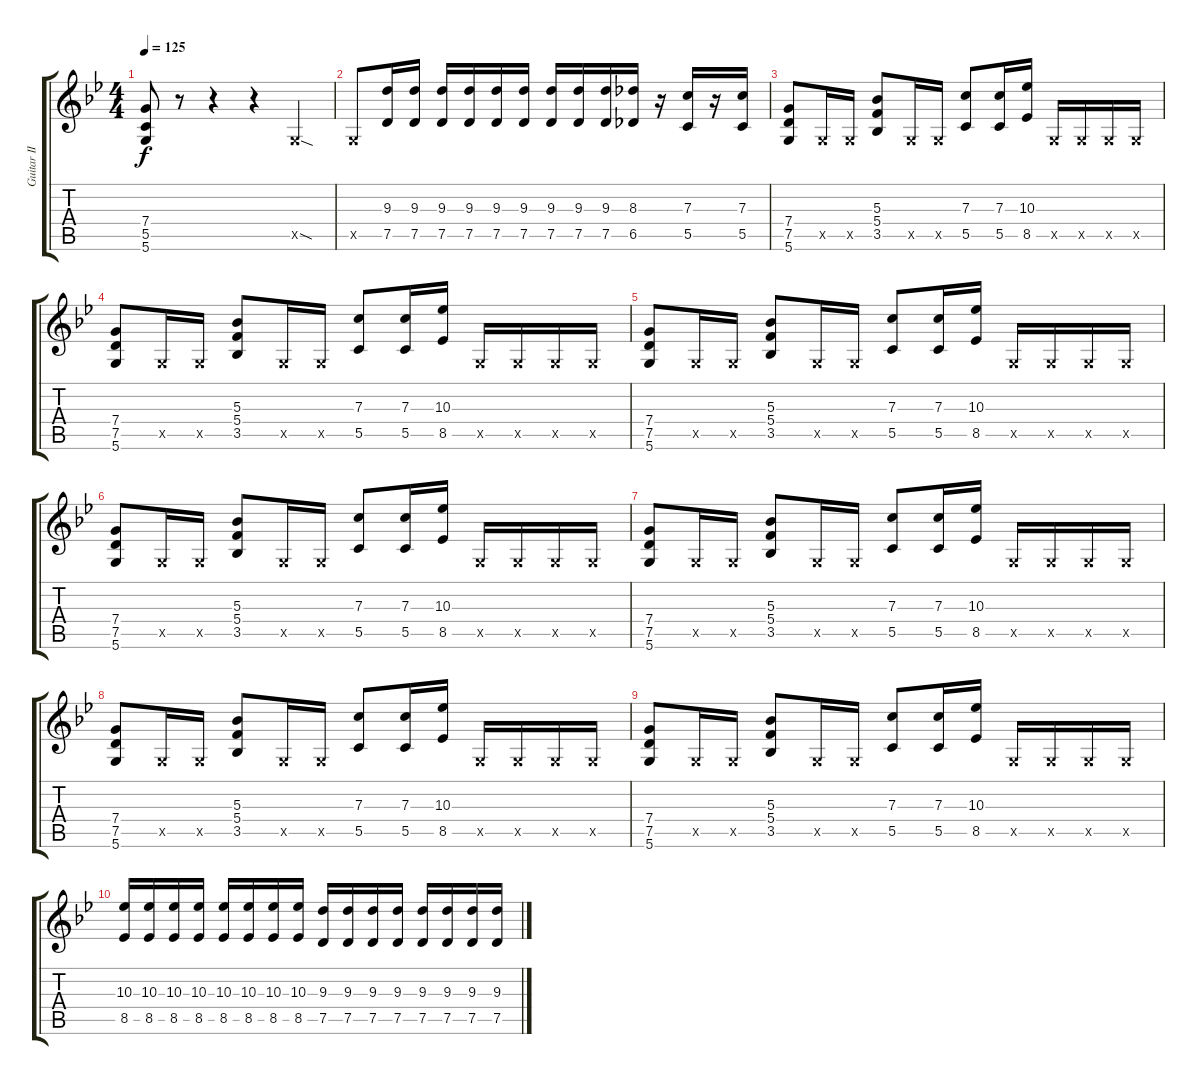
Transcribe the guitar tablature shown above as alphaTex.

\track ("Guitar II" "Guitar II") {instrument acousticguitarsteel}
\staff {score tabs}
\tuning (D4 A3 F3 C3 G2 D2) {hide}
\ts (4 4)
\tempo 125
\clef g2
\ks bb
(7.4 5.5 5.6).8{dy f} r.8 r.4 r.4 0.5{sod x}.4 |
0.5{x}.8 (9.3 7.5).16 (9.3 7.5).16 (9.3 7.5).16 (9.3 7.5).16 (9.3 7.5).16 (9.3 7.5).16 (9.3 7.5).16 (9.3 7.5).16 (9.3 7.5).16 (8.3 6.5).16 r.16 (7.3 5.5).16 r.16 (7.3 5.5).16 |
(7.4 7.5 5.6).8{instrument overdrivenguitar} 0.5{x}.16 0.5{x}.16 (5.3 5.4 3.5).8 0.5{x}.16 0.5{x}.16 (7.3 5.5).8 (7.3 5.5).16 (10.3 8.5).16 0.5{x}.16 0.5{x}.16 0.5{x}.16 0.5{x}.16 |
(7.4 7.5 5.6).8 0.5{x}.16 0.5{x}.16 (5.3 5.4 3.5).8 0.5{x}.16 0.5{x}.16 (7.3 5.5).8 (7.3 5.5).16 (10.3 8.5).16 0.5{x}.16 0.5{x}.16 0.5{x}.16 0.5{x}.16 |
(7.4 7.5 5.6).8 0.5{x}.16 0.5{x}.16 (5.3 5.4 3.5).8 0.5{x}.16 0.5{x}.16 (7.3 5.5).8 (7.3 5.5).16 (10.3 8.5).16 0.5{x}.16 0.5{x}.16 0.5{x}.16 0.5{x}.16 |
(7.4 7.5 5.6).8 0.5{x}.16 0.5{x}.16 (5.3 5.4 3.5).8 0.5{x}.16 0.5{x}.16 (7.3 5.5).8 (7.3 5.5).16 (10.3 8.5).16 0.5{x}.16 0.5{x}.16 0.5{x}.16 0.5{x}.16 |
(7.4 7.5 5.6).8 0.5{x}.16 0.5{x}.16 (5.3 5.4 3.5).8 0.5{x}.16 0.5{x}.16 (7.3 5.5).8 (7.3 5.5).16 (10.3 8.5).16 0.5{x}.16 0.5{x}.16 0.5{x}.16 0.5{x}.16 |
(7.4 7.5 5.6).8 0.5{x}.16 0.5{x}.16 (5.3 5.4 3.5).8 0.5{x}.16 0.5{x}.16 (7.3 5.5).8 (7.3 5.5).16 (10.3 8.5).16 0.5{x}.16 0.5{x}.16 0.5{x}.16 0.5{x}.16 |
(7.4 7.5 5.6).8 0.5{x}.16 0.5{x}.16 (5.3 5.4 3.5).8 0.5{x}.16 0.5{x}.16 (7.3 5.5).8 (7.3 5.5).16 (10.3 8.5).16 0.5{x}.16 0.5{x}.16 0.5{x}.16 0.5{x}.16 |
(10.3 8.5).16{instrument acousticguitarsteel} (10.3 8.5).16 (10.3 8.5).16 (10.3 8.5).16 (10.3 8.5).16 (10.3 8.5).16 (10.3 8.5).16 (10.3 8.5).16 (9.3 7.5).16 (9.3 7.5).16 (9.3 7.5).16 (9.3 7.5).16 (9.3 7.5).16 (9.3 7.5).16 (9.3 7.5).16 (9.3 7.5).16
